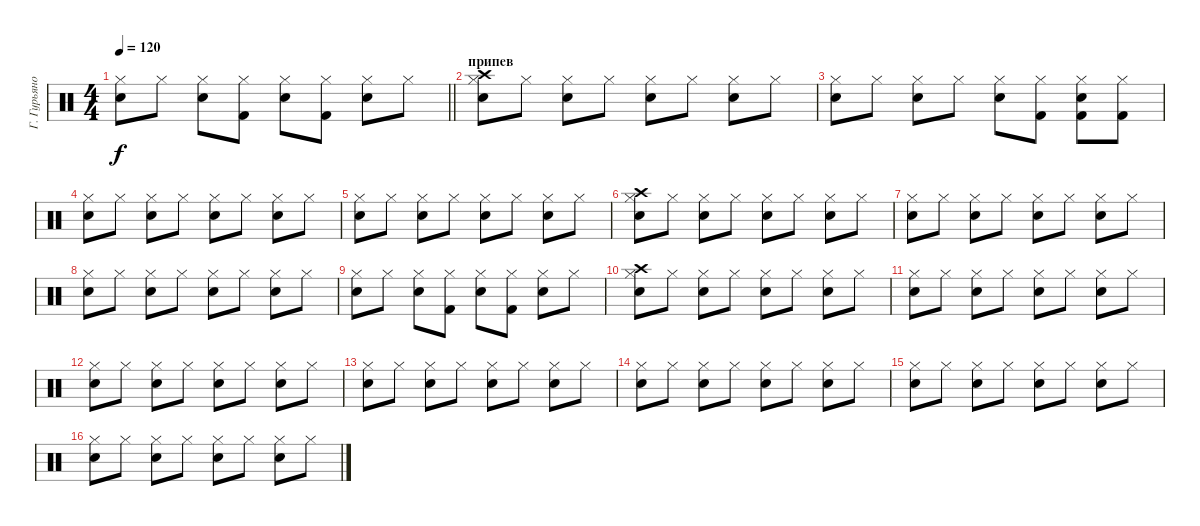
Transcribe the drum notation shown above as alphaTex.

\track ("Г. Гурьянов" "Г. Гурьяно") {instrument percussion}
\staff {score}
\articulation defaults
\ts (4 4)
\tempo 120
\clef neutral
\barLineRight lightlight
\ks c
("Hi-Hat (closed)" "Snare (hit) 2").8{dy f} "Hi-Hat (closed)".8 ("Hi-Hat (closed)" "Snare (hit) 2").8 ("Hi-Hat (closed)" "Kick (hit) 2").8 ("Hi-Hat (closed)" "Snare (hit) 2").8 ("Hi-Hat (closed)" "Kick (hit) 2").8 ("Hi-Hat (closed)" "Snare (hit) 2").8 "Hi-Hat (closed)".8 |
\section ("" "припев")
("Hi-Hat (closed)" "Crash high (hit)" "Snare (hit) 2").8 "Hi-Hat (closed)".8 ("Hi-Hat (closed)" "Snare (hit) 2").8 "Hi-Hat (closed)".8 ("Hi-Hat (closed)" "Snare (hit) 2").8 "Hi-Hat (closed)".8 ("Hi-Hat (closed)" "Snare (hit) 2").8 "Hi-Hat (closed)".8 |
("Hi-Hat (closed)" "Snare (hit) 2").8 "Hi-Hat (closed)".8 ("Hi-Hat (closed)" "Snare (hit) 2").8 "Hi-Hat (closed)".8 ("Hi-Hat (closed)" "Snare (hit) 2").8 ("Hi-Hat (closed)" "Kick (hit) 2").8 ("Hi-Hat (closed)" "Snare (hit) 2" "Kick (hit) 2").8 ("Hi-Hat (closed)" "Kick (hit) 2").8 |
("Hi-Hat (closed)" "Snare (hit) 2").8 "Hi-Hat (closed)".8 ("Hi-Hat (closed)" "Snare (hit) 2").8 "Hi-Hat (closed)".8 ("Hi-Hat (closed)" "Snare (hit) 2").8 "Hi-Hat (closed)".8 ("Hi-Hat (closed)" "Snare (hit) 2").8 "Hi-Hat (closed)".8 |
("Hi-Hat (closed)" "Snare (hit) 2").8 "Hi-Hat (closed)".8 ("Hi-Hat (closed)" "Snare (hit) 2").8 "Hi-Hat (closed)".8 ("Hi-Hat (closed)" "Snare (hit) 2").8 "Hi-Hat (closed)".8 ("Hi-Hat (closed)" "Snare (hit) 2").8 "Hi-Hat (closed)".8 |
("Hi-Hat (closed)" "Crash high (hit)" "Snare (hit) 2").8 "Hi-Hat (closed)".8 ("Hi-Hat (closed)" "Snare (hit) 2").8 "Hi-Hat (closed)".8 ("Hi-Hat (closed)" "Snare (hit) 2").8 "Hi-Hat (closed)".8 ("Hi-Hat (closed)" "Snare (hit) 2").8 "Hi-Hat (closed)".8 |
("Hi-Hat (closed)" "Snare (hit) 2").8 "Hi-Hat (closed)".8 ("Hi-Hat (closed)" "Snare (hit) 2").8 "Hi-Hat (closed)".8 ("Hi-Hat (closed)" "Snare (hit) 2").8 "Hi-Hat (closed)".8 ("Hi-Hat (closed)" "Snare (hit) 2").8 "Hi-Hat (closed)".8 |
("Hi-Hat (closed)" "Snare (hit) 2").8 "Hi-Hat (closed)".8 ("Hi-Hat (closed)" "Snare (hit) 2").8 "Hi-Hat (closed)".8 ("Hi-Hat (closed)" "Snare (hit) 2").8 "Hi-Hat (closed)".8 ("Hi-Hat (closed)" "Snare (hit) 2").8 "Hi-Hat (closed)".8 |
("Hi-Hat (closed)" "Snare (hit) 2").8 "Hi-Hat (closed)".8 ("Hi-Hat (closed)" "Snare (hit) 2").8 ("Hi-Hat (closed)" "Kick (hit) 2").8 ("Hi-Hat (closed)" "Snare (hit) 2").8 ("Hi-Hat (closed)" "Kick (hit) 2").8 ("Hi-Hat (closed)" "Snare (hit) 2").8 "Hi-Hat (closed)".8 |
("Hi-Hat (closed)" "Crash high (hit)" "Snare (hit) 2").8 "Hi-Hat (closed)".8 ("Hi-Hat (closed)" "Snare (hit) 2").8 "Hi-Hat (closed)".8 ("Hi-Hat (closed)" "Snare (hit) 2").8 "Hi-Hat (closed)".8 ("Hi-Hat (closed)" "Snare (hit) 2").8 "Hi-Hat (closed)".8 |
("Hi-Hat (closed)" "Snare (hit) 2").8 "Hi-Hat (closed)".8 ("Hi-Hat (closed)" "Snare (hit) 2").8 "Hi-Hat (closed)".8 ("Hi-Hat (closed)" "Snare (hit) 2").8 "Hi-Hat (closed)".8 ("Hi-Hat (closed)" "Snare (hit) 2").8 "Hi-Hat (closed)".8 |
("Hi-Hat (closed)" "Snare (hit) 2").8 "Hi-Hat (closed)".8 ("Hi-Hat (closed)" "Snare (hit) 2").8 "Hi-Hat (closed)".8 ("Hi-Hat (closed)" "Snare (hit) 2").8 "Hi-Hat (closed)".8 ("Hi-Hat (closed)" "Snare (hit) 2").8 "Hi-Hat (closed)".8 |
("Hi-Hat (closed)" "Snare (hit) 2").8 "Hi-Hat (closed)".8 ("Hi-Hat (closed)" "Snare (hit) 2").8 "Hi-Hat (closed)".8 ("Hi-Hat (closed)" "Snare (hit) 2").8 "Hi-Hat (closed)".8 ("Hi-Hat (closed)" "Snare (hit) 2").8 "Hi-Hat (closed)".8 |
("Hi-Hat (closed)" "Snare (hit) 2").8 "Hi-Hat (closed)".8 ("Hi-Hat (closed)" "Snare (hit) 2").8 "Hi-Hat (closed)".8 ("Hi-Hat (closed)" "Snare (hit) 2").8 "Hi-Hat (closed)".8 ("Hi-Hat (closed)" "Snare (hit) 2").8 "Hi-Hat (closed)".8 |
("Hi-Hat (closed)" "Snare (hit) 2").8 "Hi-Hat (closed)".8 ("Hi-Hat (closed)" "Snare (hit) 2").8 "Hi-Hat (closed)".8 ("Hi-Hat (closed)" "Snare (hit) 2").8 "Hi-Hat (closed)".8 ("Hi-Hat (closed)" "Snare (hit) 2").8 "Hi-Hat (closed)".8 |
("Hi-Hat (closed)" "Snare (hit) 2").8 "Hi-Hat (closed)".8 ("Hi-Hat (closed)" "Snare (hit) 2").8 "Hi-Hat (closed)".8 ("Hi-Hat (closed)" "Snare (hit) 2").8 "Hi-Hat (closed)".8 ("Hi-Hat (closed)" "Snare (hit) 2").8 "Hi-Hat (closed)".8
